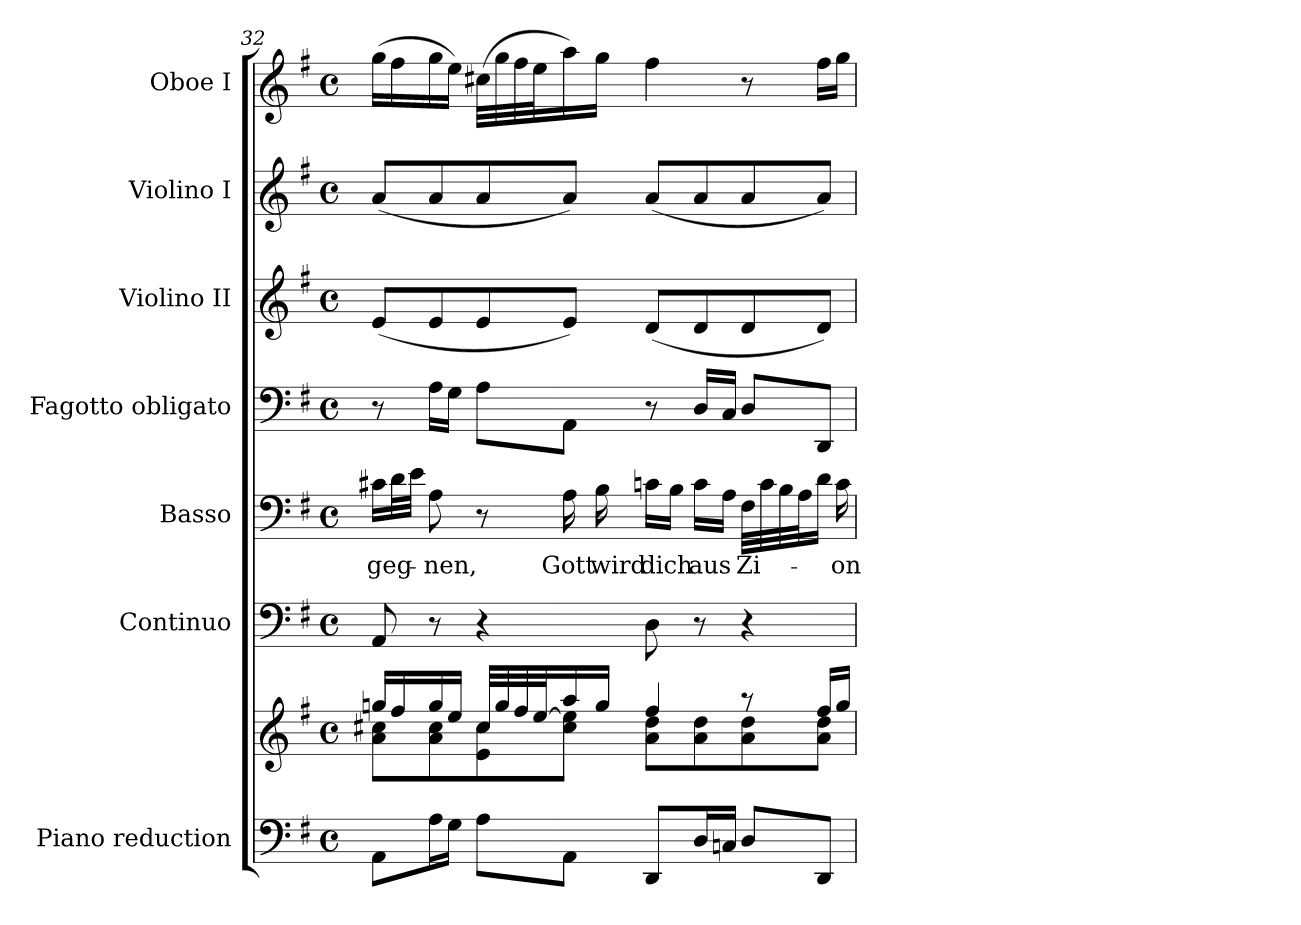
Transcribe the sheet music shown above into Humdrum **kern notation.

**kern	**kern	**kern	**kern	**text	**kern	**kern	**kern	**kern
*part7	*part7	*part6	*part5	*part5	*part4	*part3	*part2	*part1
*staff8	*staff7	*staff6	*staff5	*staff5	*staff4	*staff3	*staff2	*staff1
*I"Piano reduction	*	*I"Continuo	*I"Basso	*	*I"Fagotto obligato	*I"Violino II	*I"Violino I	*I"Oboe I
*I'Pno	*	*	*	*	*	*I'Vln	*I'Vln	*I'Ob
*clefF4	*clefG2	*clefF4	*clefF4	*	*clefF4	*clefG2	*clefG2	*clefG2
*k[f#]	*k[f#]	*k[f#]	*k[f#]	*	*k[f#]	*k[f#]	*k[f#]	*k[f#]
*M4/4	*M4/4	*M4/4	*M4/4	*	*M4/4	*M4/4	*M4/4	*M4/4
*met(c)	*met(c)	*met(c)	*met(c)	*	*met(c)	*met(c)	*met(c)	*met(c)
=32	=32	=32	=32	=32	=32	=32	=32	=32
*	*^	*	*	*	*	*	*	*
!	!	!	!	!	!LO:LY:b	!	!	!	!
8AA\L	16ggn/LL	8a\ 8cc#X\L	8AA/	16c#X\LL	-geg-	8r	(8e/L	(8a/L	(16gg\LL
.	16ff#/	.	.	32d\L	.	.	.	.	16ff#\
.	.	.	.	32e\JJJ	.	.	.	.	.
!	!	!	!	!	!LO:LY:b	!	!	!	!
16A\L	16gg/	8a\ 8cc#\	8r	8A\	-nen,	16A\LL	8e/	8a/	16gg\
16G\JJ	16ee/JJ	.	.	.	.	16G\JJ	.	.	16ee\JJ)
8A\L	32cc#/LLL	8e\ 8cc#\	4r	8r	.	8A\L	8e/	8a/	(32cc#X\LLL
.	32gg/	.	.	.	.	.	.	.	32gg\
.	32ff#/	.	.	.	.	.	.	.	32ff#\
.	[<32ee/J	.	.	.	.	.	.	.	32ee\J
!	!	!	!	!	!LO:LY:b	!	!	!	!
8AA\J	16aa/	8cc#\ 8ee\]J	.	16A\	Gott	8AA\J	8e/J)	8a/J)	16aa\)
!	!	!	!	!	!LO:LY:b	!	!	!	!
.	16gg/JJ	.	.	16B\	wird	.	.	.	16gg\JJ
!	!	!	!	!	!LO:LY:b	!	!	!	!
8DD/L	4ff#/	8a\ 8dd\L	8D\	16cn\LL	dich	8r	(8d/L	(8a/L	4ff#\
.	.	.	.	16B\JJ	.	.	.	.	.
!	!	!	!	!	!LO:LY:b	!	!	!	!
16D/L	.	8a\ 8dd\	8r	16c\LL	aus	16D/LL	8d/	8a/	.
16Cn/JJ	.	.	.	16A\JJ	.	16C/JJ	.	.	.
!	!	!	!	!	!LO:LY:b	!	!	!	!
8D/L	8r	8a\ 8dd\	4r	32F#\LLL	Zi-	8D/L	8d/	8a/	8r
.	.	.	.	32c\	.	.	.	.	.
.	.	.	.	32B\	.	.	.	.	.
.	.	.	.	32A\J	.	.	.	.	.
8DD/J	16ff#/LL	8a\ 8dd\J	.	16d\JJ	.	8DD/J	8d/J)	8a/J)	16ff#\LL
!	!	!	!	!	!LO:LY:b	!	!	!	!
.	16gg/JJ	.	.	16c\	-on	.	.	.	16gg\JJ
*	*v	*v	*	*	*	*	*	*	*
=	=	=	=	=	=	=	=	=
*-	*-	*-	*-	*-	*-	*-	*-	*-
